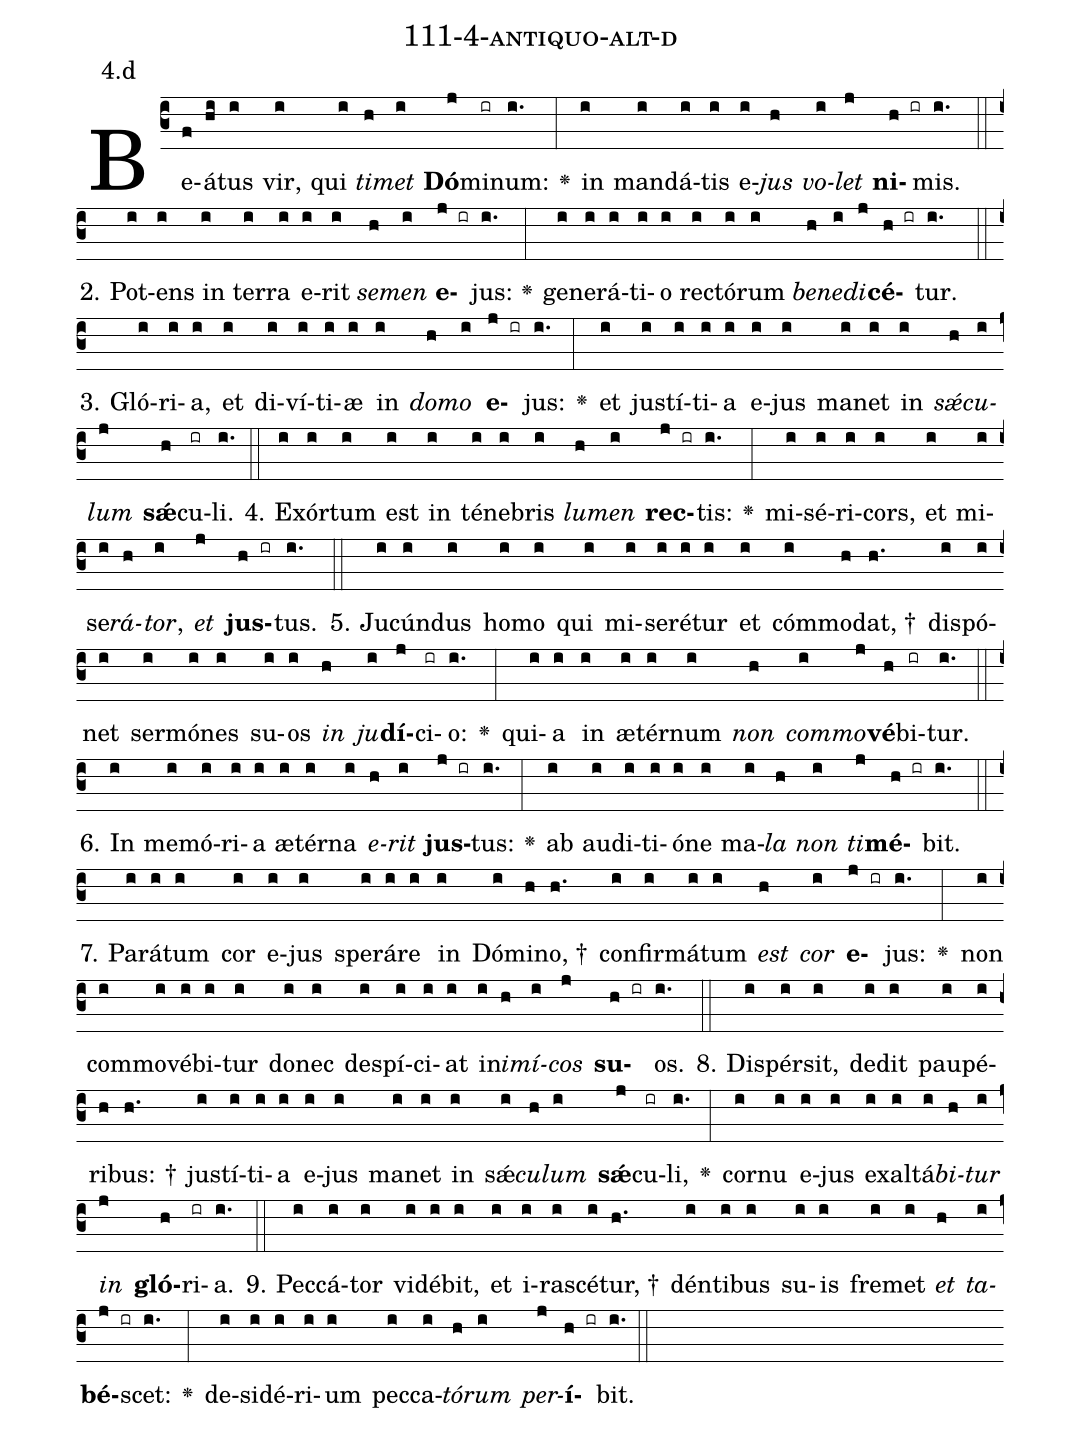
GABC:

name: 111-4-antiquo-alt-d;
annotation: 4.d;
%%
(c3)Be(f)á(hi)tus(i) vir,(i) qui(i) <i>ti</i>(h)<i>met</i>(i) <b>Dó</b>(j)mi(ir)num:(i.) <v>\greheightstar</v>(:) in(i) man(i)dá(i)tis(i) e(i)<i>jus</i>(h) <i>vo</i>(i)<i>let</i>(j) <b>ni</b>(h ir)mis.(i.) (::)
2. Pot(i)ens(i) in(i) ter(i)ra(i) e(i)rit(i) <i>se</i>(h)<i>men</i>(i) <b>e</b>(j ir)jus:(i.) <v>\greheightstar</v>(:) ge(i)ne(i)rá(i)ti(i)o(i) rec(i)tó(i)rum(i) <i>be</i>(h)<i>ne</i>(i)<i>di</i>(j)<b>cé</b>(h ir)tur.(i.) (::)
3. Gló(i)ri(i)a,(i) et(i) di(i)ví(i)ti(i)æ(i) in(i) <i>do</i>(h)<i>mo</i>(i) <b>e</b>(j ir)jus:(i.) <v>\greheightstar</v>(:) et(i) jus(i)tí(i)ti(i)a(i) e(i)jus(i) ma(i)net(i) in(i) <i>sǽ</i>(h)<i>cu</i>(i)<i>lum</i>(j) <b>sǽ</b>(h)cu(ir)li.(i.) (::)
4. Ex(i)ór(i)tum(i) est(i) in(i) té(i)ne(i)bris(i) <i>lu</i>(h)<i>men</i>(i) <b>rec</b>(j ir)tis:(i.) <v>\greheightstar</v>(:) mi(i)sé(i)ri(i)cors,(i) et(i) mi(i)se(i)<i>rá</i>(h)<i>tor</i>,(i) <i>et</i>(j) <b>jus</b>(h ir)tus.(i.) (::)
5. Ju(i)cún(i)dus(i) ho(i)mo(i) qui(i) mi(i)se(i)ré(i)tur(i) et(i) cóm(i)mo(h)dat, †(h.) dis(i)pó(i)net(i) ser(i)mó(i)nes(i) su(i)os(i) <i>in</i>(h) <i>ju</i>(i)<b>dí</b>(j)ci(ir)o:(i.) <v>\greheightstar</v>(:) qui(i)a(i) in(i) æ(i)tér(i)num(i) <i>non</i>(h) <i>com</i>(i)<i>mo</i>(j)<b>vé</b>(h)bi(ir)tur.(i.) (::)
6. In(i) me(i)mó(i)ri(i)a(i) æ(i)tér(i)na(i) <i>e</i>(h)<i>rit</i>(i) <b>jus</b>(j ir)tus:(i.) <v>\greheightstar</v>(:) ab(i) au(i)di(i)ti(i)ó(i)ne(i) ma(i)<i>la</i>(h) <i>non</i>(i) <i>ti</i>(j)<b>mé</b>(h ir)bit.(i.) (::)
7. Pa(i)rá(i)tum(i) cor(i) e(i)jus(i) spe(i)rá(i)re(i) in(i) Dó(i)mi(h)no, †(h.) con(i)fir(i)má(i)tum(i) <i>est</i>(h) <i>cor</i>(i) <b>e</b>(j ir)jus:(i.) <v>\greheightstar</v>(:) non(i) com(i)mo(i)vé(i)bi(i)tur(i) do(i)nec(i) de(i)spí(i)ci(i)at(i) in(i)<i>i</i>(h)<i>mí</i>(i)<i>cos</i>(j) <b>su</b>(h ir)os.(i.) (::)
8. Di(i)spér(i)sit,(i) de(i)dit(i) pau(i)pé(i)ri(h)bus: †(h.) jus(i)tí(i)ti(i)a(i) e(i)jus(i) ma(i)net(i) in(i) sǽ(i)<i>cu</i>(h)<i>lum</i>(i) <b>sǽ</b>(j)cu(ir)li,(i.) <v>\greheightstar</v>(:) cor(i)nu(i) e(i)jus(i) ex(i)al(i)tá(i)<i>bi</i>(h)<i>tur</i>(i) <i>in</i>(j) <b>gló</b>(h)ri(ir)a.(i.) (::)
9. Pec(i)cá(i)tor(i) vi(i)dé(i)bit,(i) et(i) i(i)ra(i)scé(i)tur, †(h.) dén(i)ti(i)bus(i) su(i)is(i) fre(i)met(i) <i>et</i>(h) <i>ta</i>(i)<b>bé</b>(j ir)scet:(i.) <v>\greheightstar</v>(:) de(i)si(i)dé(i)ri(i)um(i) pec(i)ca(i)<i>tó</i>(h)<i>rum</i>(i) <i>per</i>(j)<b>í</b>(h ir)bit.(i.) (::)
